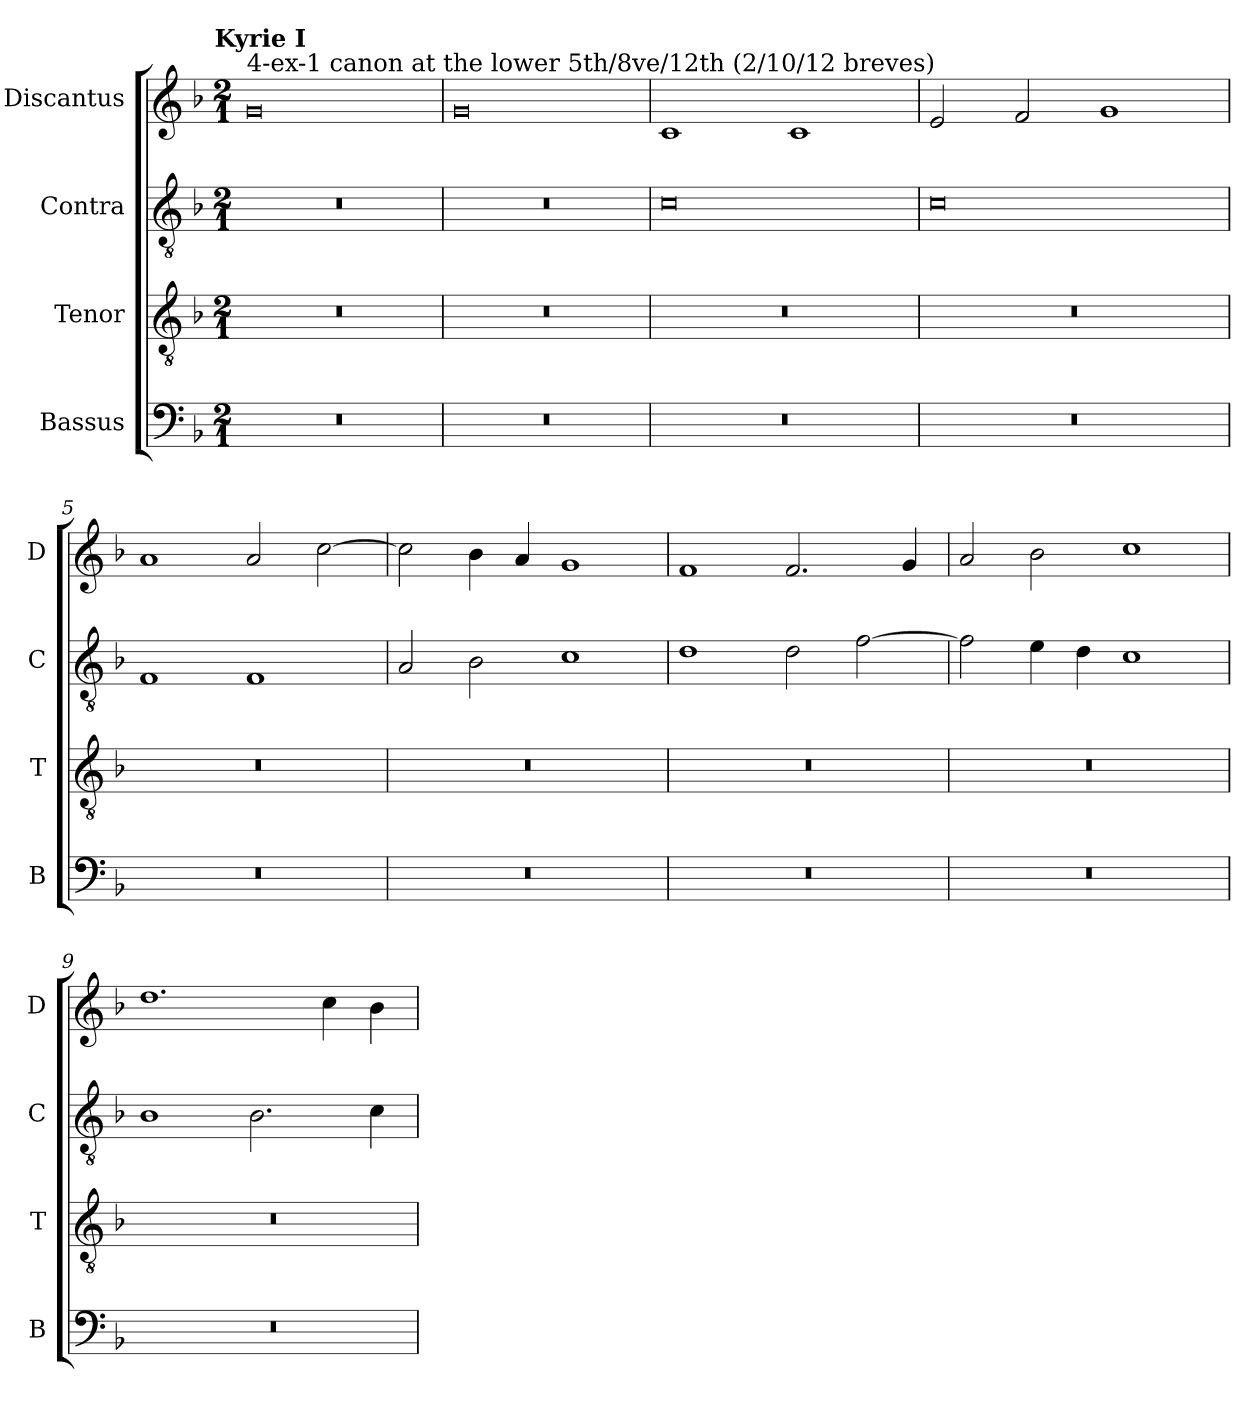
**kern	**kern	**kern	**kern
*part4	*part3	*part2	*part1
*staff4	*staff3	*staff2	*staff1
*I"Bassus	*I"Tenor	*I"Contra	*I"Discantus
*I'B	*I'T	*I'C	*I'D
*clefF4	*clefGv2	*clefGv2	*clefG2
*k[b-]	*k[b-]	*k[b-]	*k[b-]
!!LO:TX:omd:t=Kyrie I
*M2/1	*M2/1	*M2/1	*M2/1
=1	=1	=1	=1
!	!	!	!LO:TX:a:t=4-ex-1 canon at the lower 5th/8ve/12th (2/10/12 breves)
0r	0r	0r	0g
=2	=2	=2	=2
0r	0r	0r	0g
=3	=3	=3	=3
0r	0r	0c	1c
.	.	.	1c
=4	=4	=4	=4
0r	0r	0c	2e/
.	.	.	2f/
.	.	.	1g
=5	=5	=5	=5
0r	0r	1F	1a
.	.	1F	2a/
.	.	.	[2cc\
=6	=6	=6	=6
0r	0r	2A/	2cc\]
.	.	2B-\	4b-\
.	.	.	4a/
.	.	1c	1g
=7	=7	=7	=7
0r	0r	1d	1f
.	.	2d\	2.f/
.	.	[2f\	.
.	.	.	4g/
=8	=8	=8	=8
0r	0r	2f\]	2a/
.	.	4e\	2b-\
.	.	4d\	.
.	.	1c	1cc
=9	=9	=9	=9
0r	0r	1B-	1.dd
.	.	2.B-\	.
.	.	.	4cc\
.	.	4c\	4b-\
=	=	=	=
*-	*-	*-	*-
